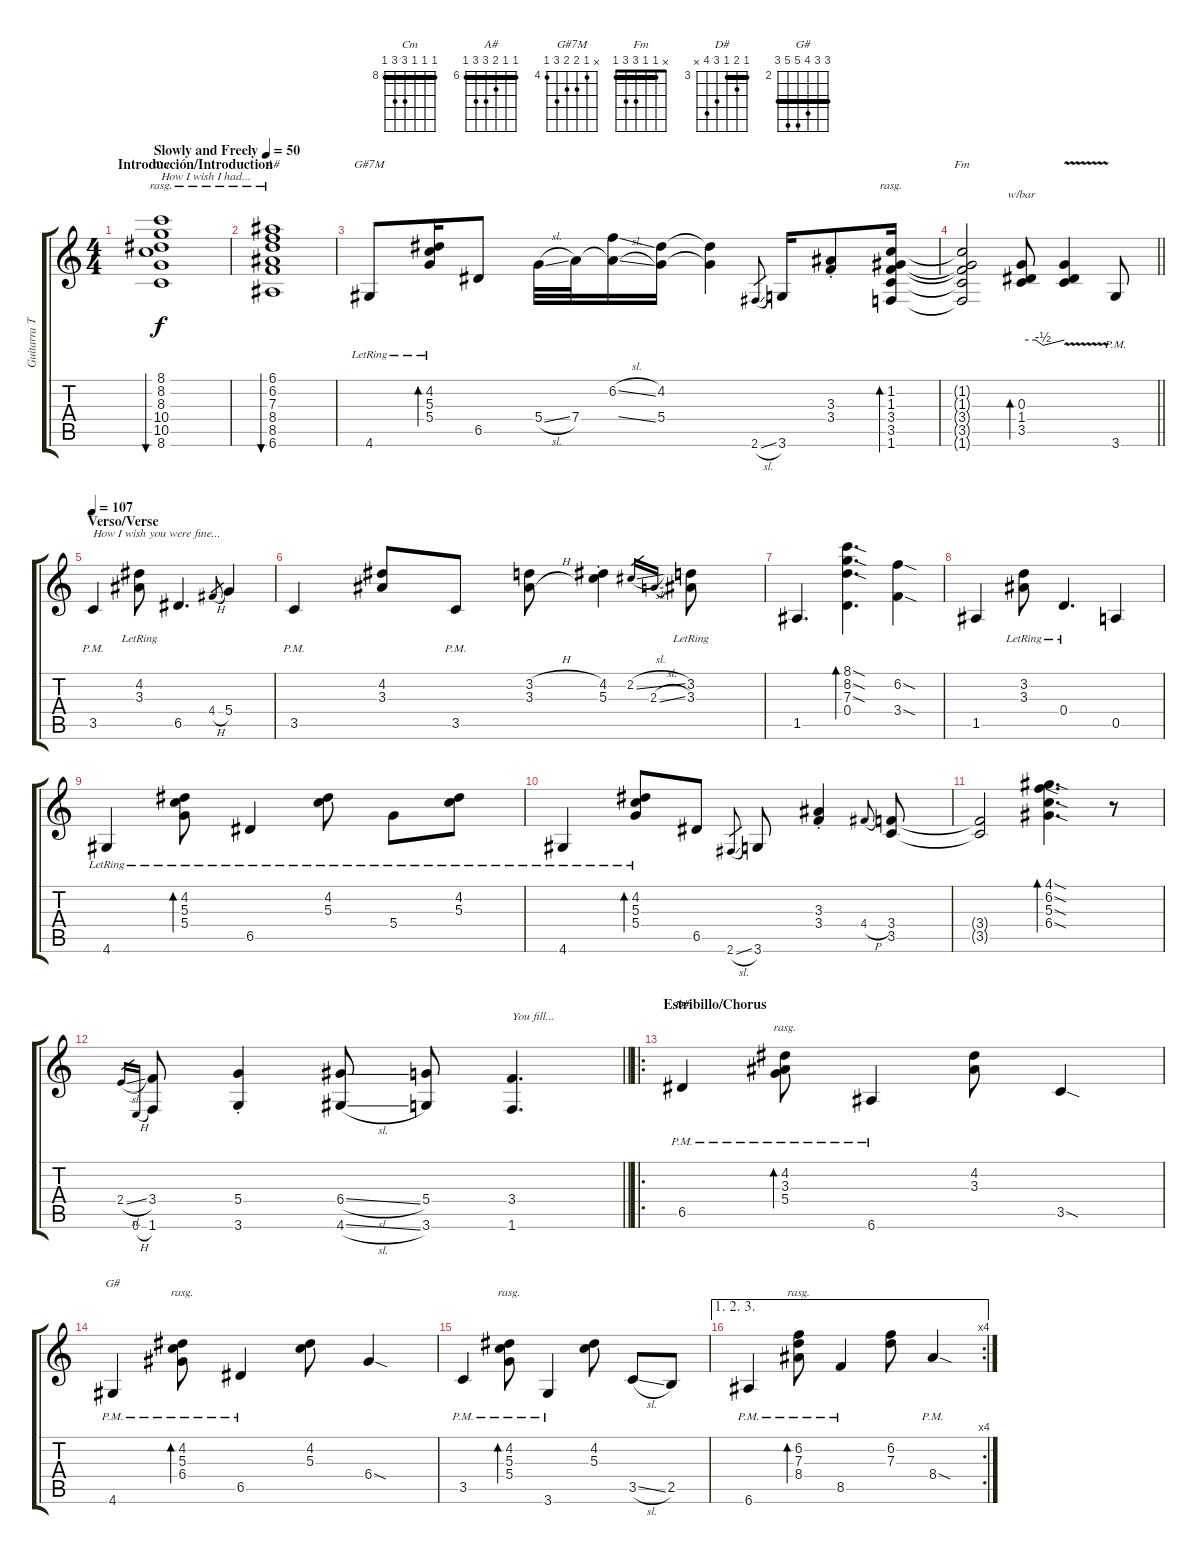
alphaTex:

\track ("Guitarra Tremolo" "Guitarra T") {instrument electricguitarclean}
\staff {score tabs}
\tuning (E4 B3 G3 D3 A2 E2) {hide}
\chord ("Cm" 8 8 8 10 10 8) {firstfret 8 barre 8}
\chord ("A#" 6 6 7 8 8 6) {firstfret 6 barre 6}
\chord ("G#7M" x 4 5 5 6 4) {firstfret 4}
\chord ("Fm" x 1 1 3 3 1) {barre 1}
\chord ("D#" 3 4 3 5 6 x) {firstfret 3 barre 3}
\chord ("G#" 4 4 5 6 6 4) {firstfret 2 barre 4}
\ts (4 4)
\section ("" "Introducción/Introduction")
\tempo (50 "Slowly and Freely")
\clef g2
\ks c
(8.1 8.2 8.3 10.4 10.5 8.6).1{bu 240 ch "Cm" rasg ii txt "How I wish I had..." dy f instrument electricguitarclean} |
(6.1 6.2 7.3 8.4 8.5 6.6).1{bu 240 ch "A#" rasg ii} |
4.6{lr}.8{ch "G#7M"} (4.2{lr} 5.3{lr} 5.4{lr}).16{bd 240} 6.5.8 5.4{sl}.32 7.4.32 (6.2{sl} 7.4{sl t}).16 (4.2 5.4).16 (4.2{t} 5.4{t}).4 2.6{sl}.8{gr} 3.6.16 (3.3{st} 3.4{st}).8 (1.2 1.3 3.4 3.5 1.6).16{bd 240 rasg ii} |
\barLineRight lightlight
(1.2{t} 1.3{t} 3.4{t} 3.5{t} 1.6{t}).2{ch "Fm"} (0.3 1.4 3.5).8{tbe (custom default 0 0 20 0 30 -2 60 0) bd 120} (0.3{v t} 1.4{v t} 3.5{v t}).4 3.6{pm}.8 |
\section ("" "Verso/Verse")
\tempo 107
3.5{pm}.4{txt "How I wish you were fine..."} (4.2{lr} 3.3{lr}).8 6.5.4{d} 4.4{h}.8{gr} 5.4.4 |
3.5{pm}.4 (4.2 3.3).8 3.5{pm}.8 (3.2{h} 3.3{h}).8 (4.2{st} 5.3{st}).4 2.2{sl}.16{gr} 2.3{sl}.16{gr} (3.2{lr} 3.3{lr}).8 |
1.5.4{d} (8.1{sod} 8.2{sod} 7.3{sod} 0.4).4{d bd 120} (6.2{sod} 3.4{sod}).4 |
1.5.4 (3.2{lr} 3.3{lr}).8 0.4{lr}.4{d} 0.5.4 |
4.6{lr}.4 (4.2{lr} 5.3{lr} 5.4{lr}).8{bd 240} 6.5{lr}.4 (4.2{lr} 5.3{lr}).8 5.4{lr}.8 (4.2{lr} 5.3{lr}).8 |
4.6{lr}.4 (4.2{lr} 5.3{lr} 5.4{lr}).8{bd 240} 6.5.8 2.6{sl}.8{gr} 3.6.8 (3.3{st} 3.4{st}).4 4.4{h}.8{gr onbeat} (3.4 3.5).8 |
(3.4{t} 3.5{t}).2 (4.1{sod} 6.2{sod} 5.3{sod} 6.4{sod}).4{d bd 120} r.8 |
\barLineRight lightlight
2.4{sl}.16{gr} 0.6{h}.16{gr} (3.4 1.6).8 (5.4{st} 3.6{st}).4 (6.4{sl} 4.6{sl}).8 (5.4 3.6).8 (3.4 1.6).4{d txt "You fill..."} |
\ro
\section ("" "Estribillo/Chorus")
6.5{pm}.4{ch "D#"} (4.2{pm} 3.3{pm} 5.4{pm}).8{bd 240 rasg ii} 6.6{pm}.4 (4.2 3.3).8 3.5{sod}.4 |
4.6{pm}.4{ch "G#"} (4.2{pm} 5.3{pm} 6.4{pm}).8{bd 240 rasg ii} 6.5{pm}.4 (4.2 5.3).8 6.4{sod}.4 |
3.5{pm}.4 (4.2{pm} 5.3{pm} 5.4{pm}).8{bd 240 rasg ii} 3.6{pm}.4 (4.2 5.3).8 3.5{sl}.8 2.5.8 |
\ae (1 2 3)
\rc 4
6.6{pm}.4 (6.2{pm} 7.3{pm} 8.4{pm}).8{bd 240 rasg ii} 8.5{pm}.4 (6.2 7.3).8 8.4{sod pm}.4
